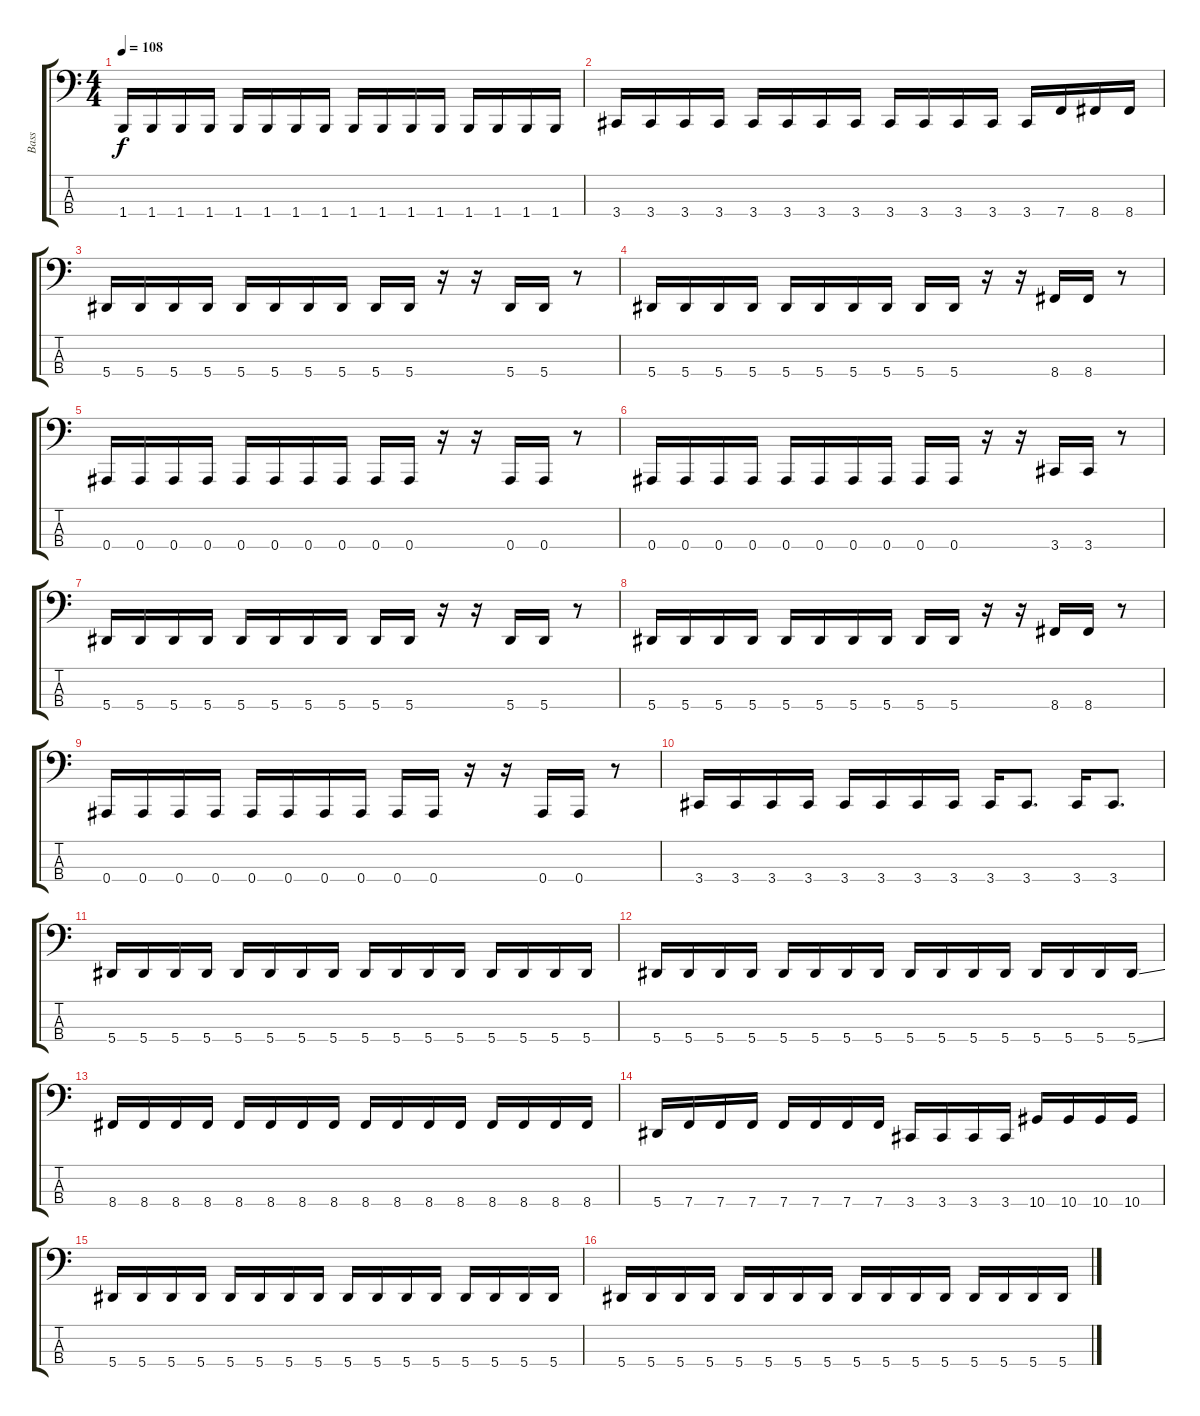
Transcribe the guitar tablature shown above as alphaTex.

\track ("Bass" "Bass") {instrument electricbasspick}
\staff {score tabs}
\tuning (Eb2 Bb1 F1 Bb0) {hide}
\ts (4 4)
\tempo 108
\clef f4
\ks c
1.4.16{dy f} 1.4.16 1.4.16 1.4.16 1.4.16 1.4.16 1.4.16 1.4.16 1.4.16 1.4.16 1.4.16 1.4.16 1.4.16 1.4.16 1.4.16 1.4.16 |
3.4.16 3.4.16 3.4.16 3.4.16 3.4.16 3.4.16 3.4.16 3.4.16 3.4.16 3.4.16 3.4.16 3.4.16 3.4.16 7.4.16 8.4.16 8.4.16 |
5.4.16 5.4.16 5.4.16 5.4.16 5.4.16 5.4.16 5.4.16 5.4.16 5.4.16 5.4.16 r.16 r.16 5.4.16 5.4.16 r.8 |
5.4.16 5.4.16 5.4.16 5.4.16 5.4.16 5.4.16 5.4.16 5.4.16 5.4.16 5.4.16 r.16 r.16 8.4.16 8.4.16 r.8 |
0.4.16 0.4.16 0.4.16 0.4.16 0.4.16 0.4.16 0.4.16 0.4.16 0.4.16 0.4.16 r.16 r.16 0.4.16 0.4.16 r.8 |
0.4.16 0.4.16 0.4.16 0.4.16 0.4.16 0.4.16 0.4.16 0.4.16 0.4.16 0.4.16 r.16 r.16 3.4.16 3.4.16 r.8 |
5.4.16 5.4.16 5.4.16 5.4.16 5.4.16 5.4.16 5.4.16 5.4.16 5.4.16 5.4.16 r.16 r.16 5.4.16 5.4.16 r.8 |
5.4.16 5.4.16 5.4.16 5.4.16 5.4.16 5.4.16 5.4.16 5.4.16 5.4.16 5.4.16 r.16 r.16 8.4.16 8.4.16 r.8 |
0.4.16 0.4.16 0.4.16 0.4.16 0.4.16 0.4.16 0.4.16 0.4.16 0.4.16 0.4.16 r.16 r.16 0.4.16 0.4.16 r.8 |
3.4.16 3.4.16 3.4.16 3.4.16 3.4.16 3.4.16 3.4.16 3.4.16 3.4.16 3.4.8{d} 3.4.16 3.4.8{d} |
5.4.16 5.4.16 5.4.16 5.4.16 5.4.16 5.4.16 5.4.16 5.4.16 5.4.16 5.4.16 5.4.16 5.4.16 5.4.16 5.4.16 5.4.16 5.4.16 |
5.4.16 5.4.16 5.4.16 5.4.16 5.4.16 5.4.16 5.4.16 5.4.16 5.4.16 5.4.16 5.4.16 5.4.16 5.4.16 5.4.16 5.4.16 5.4{ss}.16 |
8.4.16 8.4.16 8.4.16 8.4.16 8.4.16 8.4.16 8.4.16 8.4.16 8.4.16 8.4.16 8.4.16 8.4.16 8.4.16 8.4.16 8.4.16 8.4.16 |
5.4.16 7.4.16 7.4.16 7.4.16 7.4.16 7.4.16 7.4.16 7.4.16 3.4.16 3.4.16 3.4.16 3.4.16 10.4.16 10.4.16 10.4.16 10.4.16 |
5.4.16 5.4.16 5.4.16 5.4.16 5.4.16 5.4.16 5.4.16 5.4.16 5.4.16 5.4.16 5.4.16 5.4.16 5.4.16 5.4.16 5.4.16 5.4.16 |
5.4.16 5.4.16 5.4.16 5.4.16 5.4.16 5.4.16 5.4.16 5.4.16 5.4.16 5.4.16 5.4.16 5.4.16 5.4.16 5.4.16 5.4.16 5.4.16
